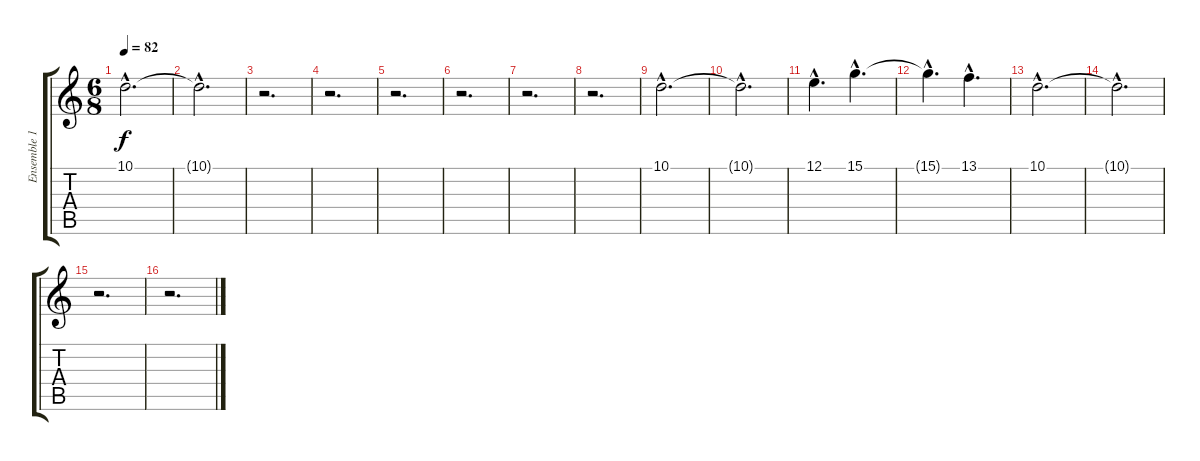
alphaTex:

\track ("Ensemble 1" "Ensemble 1") {instrument stringensemble1}
\staff {score tabs}
\tuning (E4 B3 G3 D3 A2 E2) {hide}
\ts (6 8)
\tempo 82
\clef g2
\ks c
10.1{hac}.2{d dy f} |
10.1{hac t}.2{d} |
r.2{d} |
r.2{d} |
r.2{d} |
r.2{d} |
r.2{d} |
r.2{d} |
10.1{hac}.2{d volume 4} |
10.1{hac t}.2{d} |
12.1{hac}.4{d volume 12} 15.1{hac}.4{d} |
15.1{hac t}.4{d} 13.1{hac}.4{d} |
10.1{hac}.2{d} |
10.1{hac t}.2{d} |
r.2{d} |
r.2{d}
